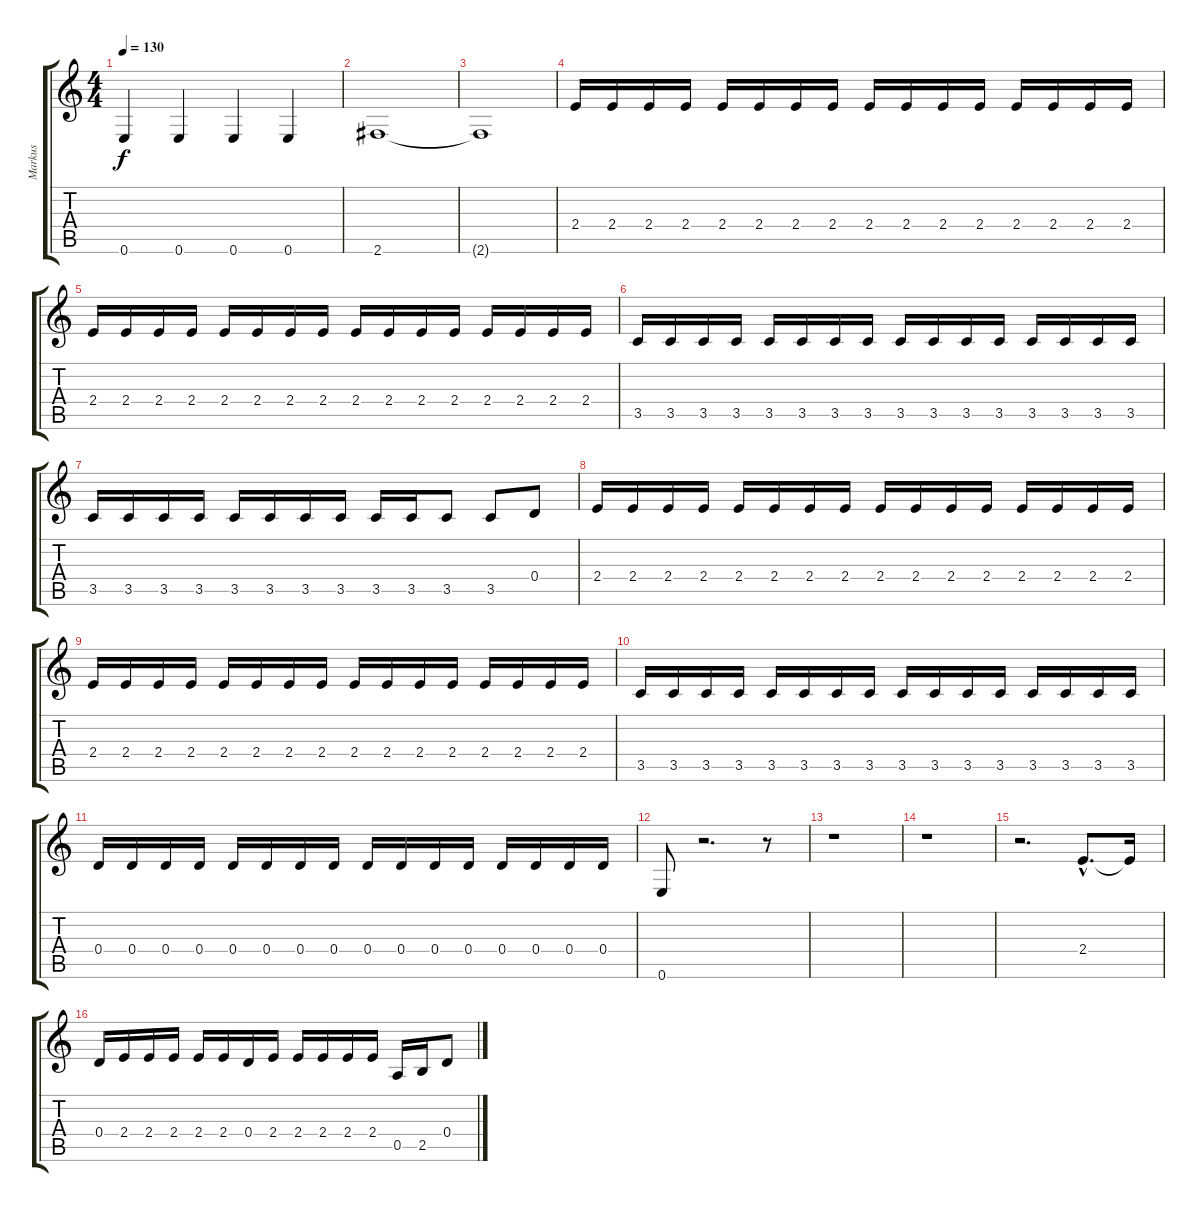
\track ("Markus" "Markus") {instrument electricbassfinger}
\staff {score tabs}
\tuning (E4 B3 G3 D3 A2 E2) {hide}
\ts (4 4)
\tempo 130
\clef g2
\ks c
0.6.4{dy f} 0.6.4 0.6.4 0.6.4 |
2.6.1 |
2.6{t}.1 |
2.4.16 2.4.16 2.4.16 2.4.16 2.4.16 2.4.16 2.4.16 2.4.16 2.4.16 2.4.16 2.4.16 2.4.16 2.4.16 2.4.16 2.4.16 2.4.16 |
2.4.16 2.4.16 2.4.16 2.4.16 2.4.16 2.4.16 2.4.16 2.4.16 2.4.16 2.4.16 2.4.16 2.4.16 2.4.16 2.4.16 2.4.16 2.4.16 |
3.5.16 3.5.16 3.5.16 3.5.16 3.5.16 3.5.16 3.5.16 3.5.16 3.5.16 3.5.16 3.5.16 3.5.16 3.5.16 3.5.16 3.5.16 3.5.16 |
3.5.16 3.5.16 3.5.16 3.5.16 3.5.16 3.5.16 3.5.16 3.5.16 3.5.16 3.5.16 3.5.8 3.5.8 0.4.8 |
2.4.16 2.4.16 2.4.16 2.4.16 2.4.16 2.4.16 2.4.16 2.4.16 2.4.16 2.4.16 2.4.16 2.4.16 2.4.16 2.4.16 2.4.16 2.4.16 |
2.4.16 2.4.16 2.4.16 2.4.16 2.4.16 2.4.16 2.4.16 2.4.16 2.4.16 2.4.16 2.4.16 2.4.16 2.4.16 2.4.16 2.4.16 2.4.16 |
3.5.16 3.5.16 3.5.16 3.5.16 3.5.16 3.5.16 3.5.16 3.5.16 3.5.16 3.5.16 3.5.16 3.5.16 3.5.16 3.5.16 3.5.16 3.5.16 |
0.4.16 0.4.16 0.4.16 0.4.16 0.4.16 0.4.16 0.4.16 0.4.16 0.4.16 0.4.16 0.4.16 0.4.16 0.4.16 0.4.16 0.4.16 0.4.16 |
0.6.8 r.2{d} r.8 |
r.1 |
r.1 |
r.2{d} 2.4{hac}.8{d} 2.4{t}.16 |
0.4.16 2.4.16 2.4.16 2.4.16 2.4.16 2.4.16 0.4.16 2.4.16 2.4.16 2.4.16 2.4.16 2.4.16 0.5.16 2.5.16 0.4.8
